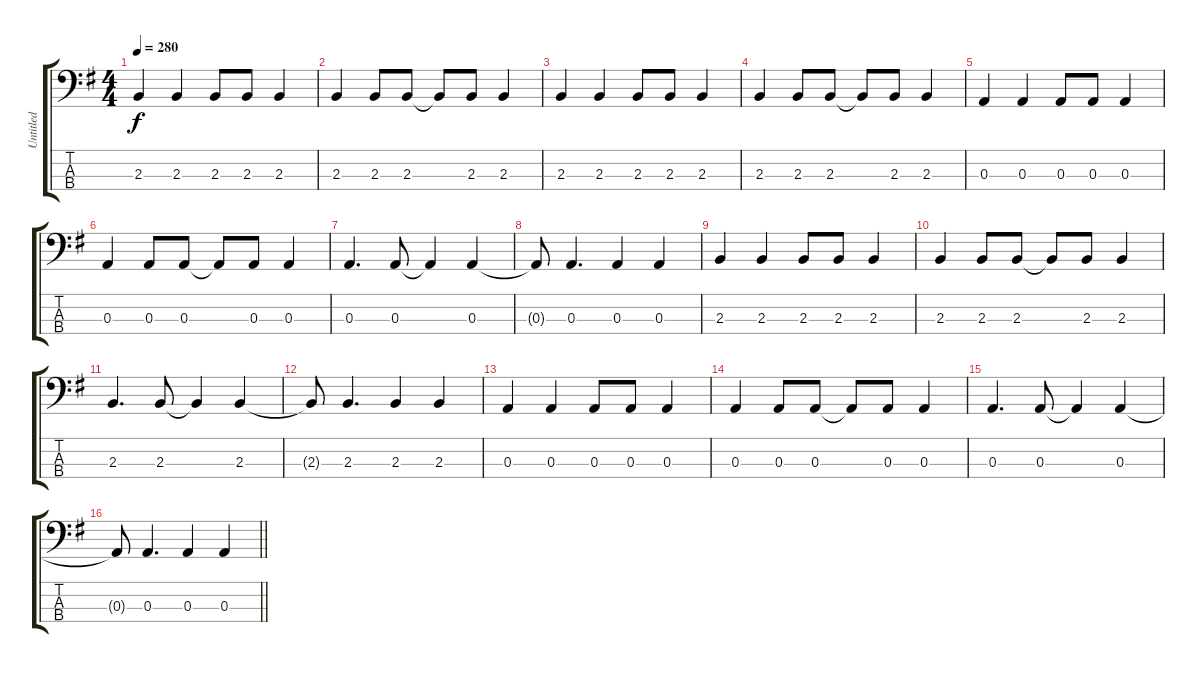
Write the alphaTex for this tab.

\track ("Untitled" "Untitled") {instrument electricbassfinger}
\staff {score tabs}
\tuning (G2 D2 A1 E1) {hide}
\ts (4 4)
\tempo 280
\clef f4
\ks g
2.3.4{dy f} 2.3.4 2.3.8 2.3.8 2.3.4 |
2.3.4 2.3.8 2.3.8 2.3{t}.8 2.3.8 2.3.4 |
2.3.4 2.3.4 2.3.8 2.3.8 2.3.4 |
2.3.4 2.3.8 2.3.8 2.3{t}.8 2.3.8 2.3.4 |
0.3.4 0.3.4 0.3.8 0.3.8 0.3.4 |
0.3.4 0.3.8 0.3.8 0.3{t}.8 0.3.8 0.3.4 |
0.3.4{d} 0.3.8 0.3{t}.4 0.3.4 |
0.3{t}.8 0.3.4{d} 0.3.4 0.3.4 |
2.3.4 2.3.4 2.3.8 2.3.8 2.3.4 |
2.3.4 2.3.8 2.3.8 2.3{t}.8 2.3.8 2.3.4 |
2.3.4{d} 2.3.8 2.3{t}.4 2.3.4 |
2.3{t}.8 2.3.4{d} 2.3.4 2.3.4 |
0.3.4 0.3.4 0.3.8 0.3.8 0.3.4 |
0.3.4 0.3.8 0.3.8 0.3{t}.8 0.3.8 0.3.4 |
0.3.4{d} 0.3.8 0.3{t}.4 0.3.4 |
\barLineRight lightlight
0.3{t}.8 0.3.4{d} 0.3.4 0.3.4
